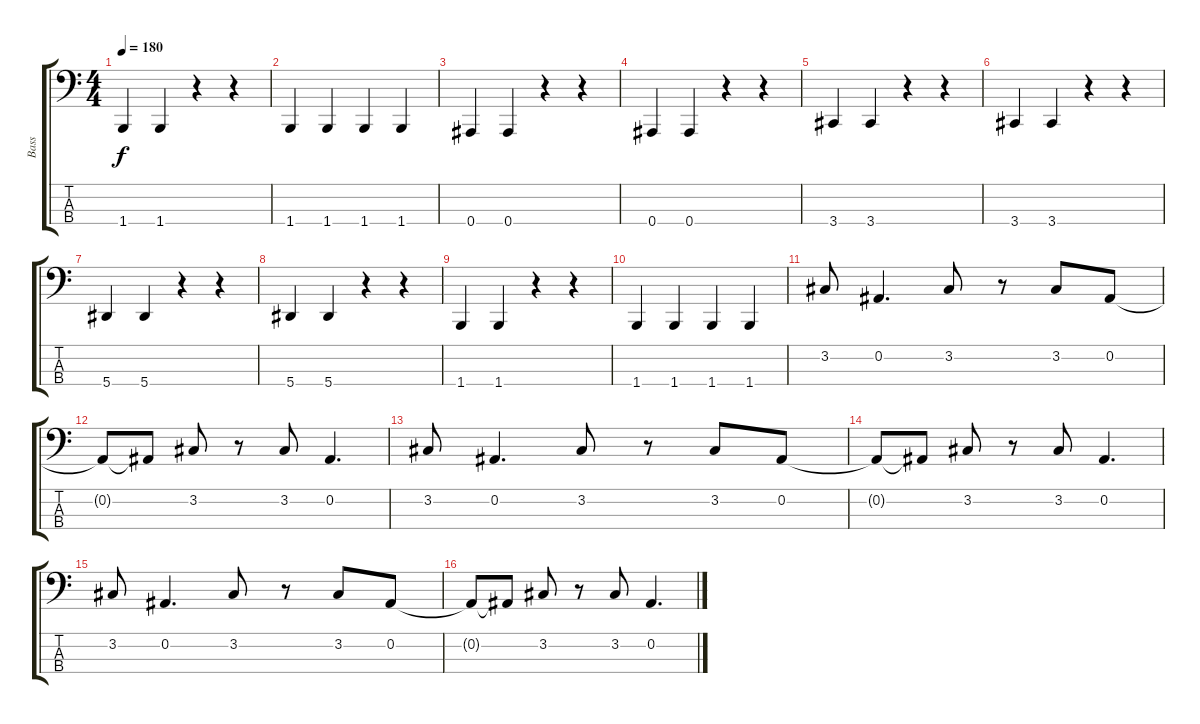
\track ("Bass" "Bass") {instrument electricbassfinger}
\staff {score tabs}
\tuning (Eb2 Bb1 F1 Bb0) {hide}
\ts (4 4)
\tempo 180
\clef f4
\ks c
1.4.4{dy f} 1.4.4 r.4 r.4 |
1.4.4 1.4.4 1.4.4 1.4.4 |
0.4.4 0.4.4 r.4 r.4 |
0.4.4 0.4.4 r.4 r.4 |
3.4.4 3.4.4 r.4 r.4 |
3.4.4 3.4.4 r.4 r.4 |
5.4.4 5.4.4 r.4 r.4 |
5.4.4 5.4.4 r.4 r.4 |
1.4.4 1.4.4 r.4 r.4 |
1.4.4 1.4.4 1.4.4 1.4.4 |
3.2.8 0.2.4{d} 3.2.8 r.8 3.2.8 0.2.8 |
0.2{t}.8 0.2{t}.8 3.2.8 r.8 3.2.8 0.2.4{d} |
3.2.8 0.2.4{d} 3.2.8 r.8 3.2.8 0.2.8 |
0.2{t}.8 0.2{t}.8 3.2.8 r.8 3.2.8 0.2.4{d} |
3.2.8 0.2.4{d} 3.2.8 r.8 3.2.8 0.2.8 |
0.2{t}.8 0.2{t}.8 3.2.8 r.8 3.2.8 0.2.4{d}
